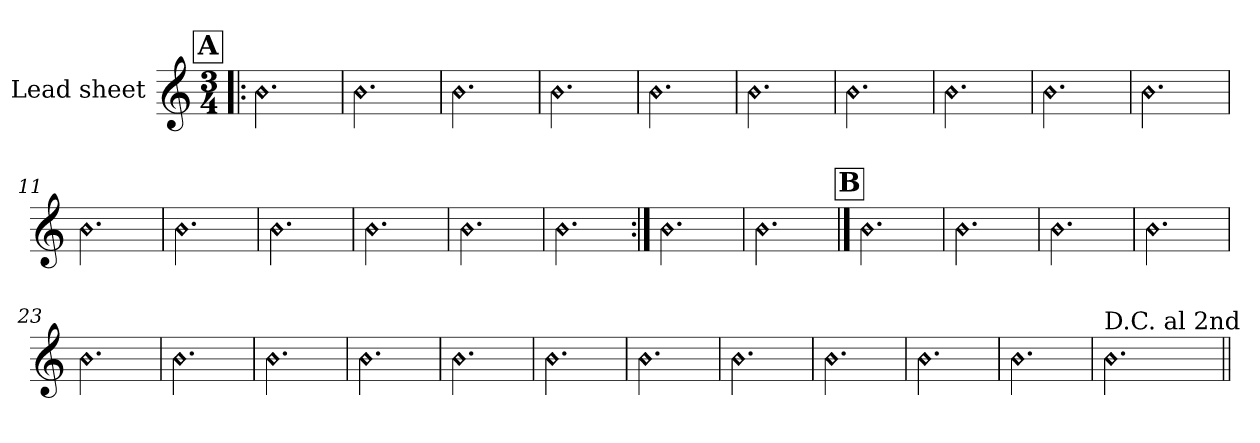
**kern
*part1
*staff1
*I"Lead sheet
*clefG2
*k[]
*C:
*M3/4
!!LO:REH:place=s1:a:t=A
=1!|:
!LO:N:head=diamond
2.b
=2
!LO:N:head=diamond
2.b
=3
!LO:N:head=diamond
2.b
=4
!LO:N:head=diamond
2.b
!!LO:LB:g=z
=5
!LO:N:head=diamond
2.b
=6
!LO:N:head=diamond
2.b
=7
!LO:N:head=diamond
2.b
=8
!LO:N:head=diamond
2.b
!!LO:LB:g=z
=9
!LO:N:head=diamond
2.b
=10
!LO:N:head=diamond
2.b
=11
!LO:N:head=diamond
2.b
=12
!LO:N:head=diamond
2.b
!!LO:LB:g=z
=13
!LO:N:head=diamond
2.b
=14
!LO:N:head=diamond
2.b
=15
!LO:N:head=diamond
2.b
=16
!LO:N:head=diamond
2.b
!!LO:LB:g=z
=17:|!
!LO:N:head=diamond
2.b
=18
!LO:N:head=diamond
2.b
!!LO:REH:place=s1:a:t=B
==19
!LO:N:head=diamond
2.b
=20
!LO:N:head=diamond
2.b
!!LO:LB:g=z
=21
!LO:N:head=diamond
2.b
=22
!LO:N:head=diamond
2.b
=23
!LO:N:head=diamond
2.b
=24
!LO:N:head=diamond
2.b
!!LO:LB:g=z
=25
!LO:N:head=diamond
2.b
=26
!LO:N:head=diamond
2.b
=27
!LO:N:head=diamond
2.b
=28
!LO:N:head=diamond
2.b
!!LO:LB:g=z
=29
!LO:N:head=diamond
2.b
=30
!LO:N:head=diamond
2.b
=31
!LO:N:head=diamond
2.b
=32
!LO:N:head=diamond
2.b
!!LO:LB:g=z
=33
!LO:N:head=diamond
2.b
=34
!LO:TX:a:t=D.C. al 2nd
!LO:N:head=diamond
2.b
=||
*-
